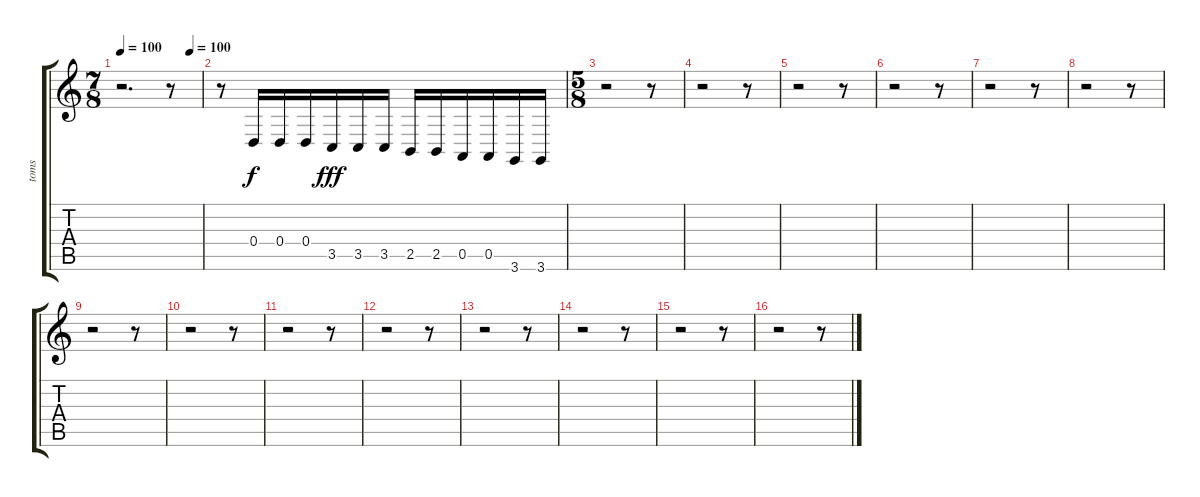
\track ("toms" "toms") {instrument acousticgrandpiano}
\staff {score tabs}
\tuning (E4 B3 G3 D3 A2 E2) {hide}
\ts (7 8)
\tempo 100
\tempo (100 0.8571428571428571)
\clef g2
\ks c
r.2{d dy f} r.8 |
r.8 0.4.16 0.4.16 0.4.16 3.5.16{dy fff} 3.5.16 3.5.16 2.5.16 2.5.16 0.5.16 0.5.16 3.6.16 3.6.16 |
\ts (5 8)
r.2 r.8 |
r.2 r.8 |
r.2 r.8 |
r.2 r.8 |
r.2 r.8 |
r.2 r.8 |
r.2 r.8 |
r.2 r.8 |
r.2 r.8 |
r.2 r.8 |
r.2 r.8 |
r.2 r.8 |
r.2 r.8 |
r.2 r.8
